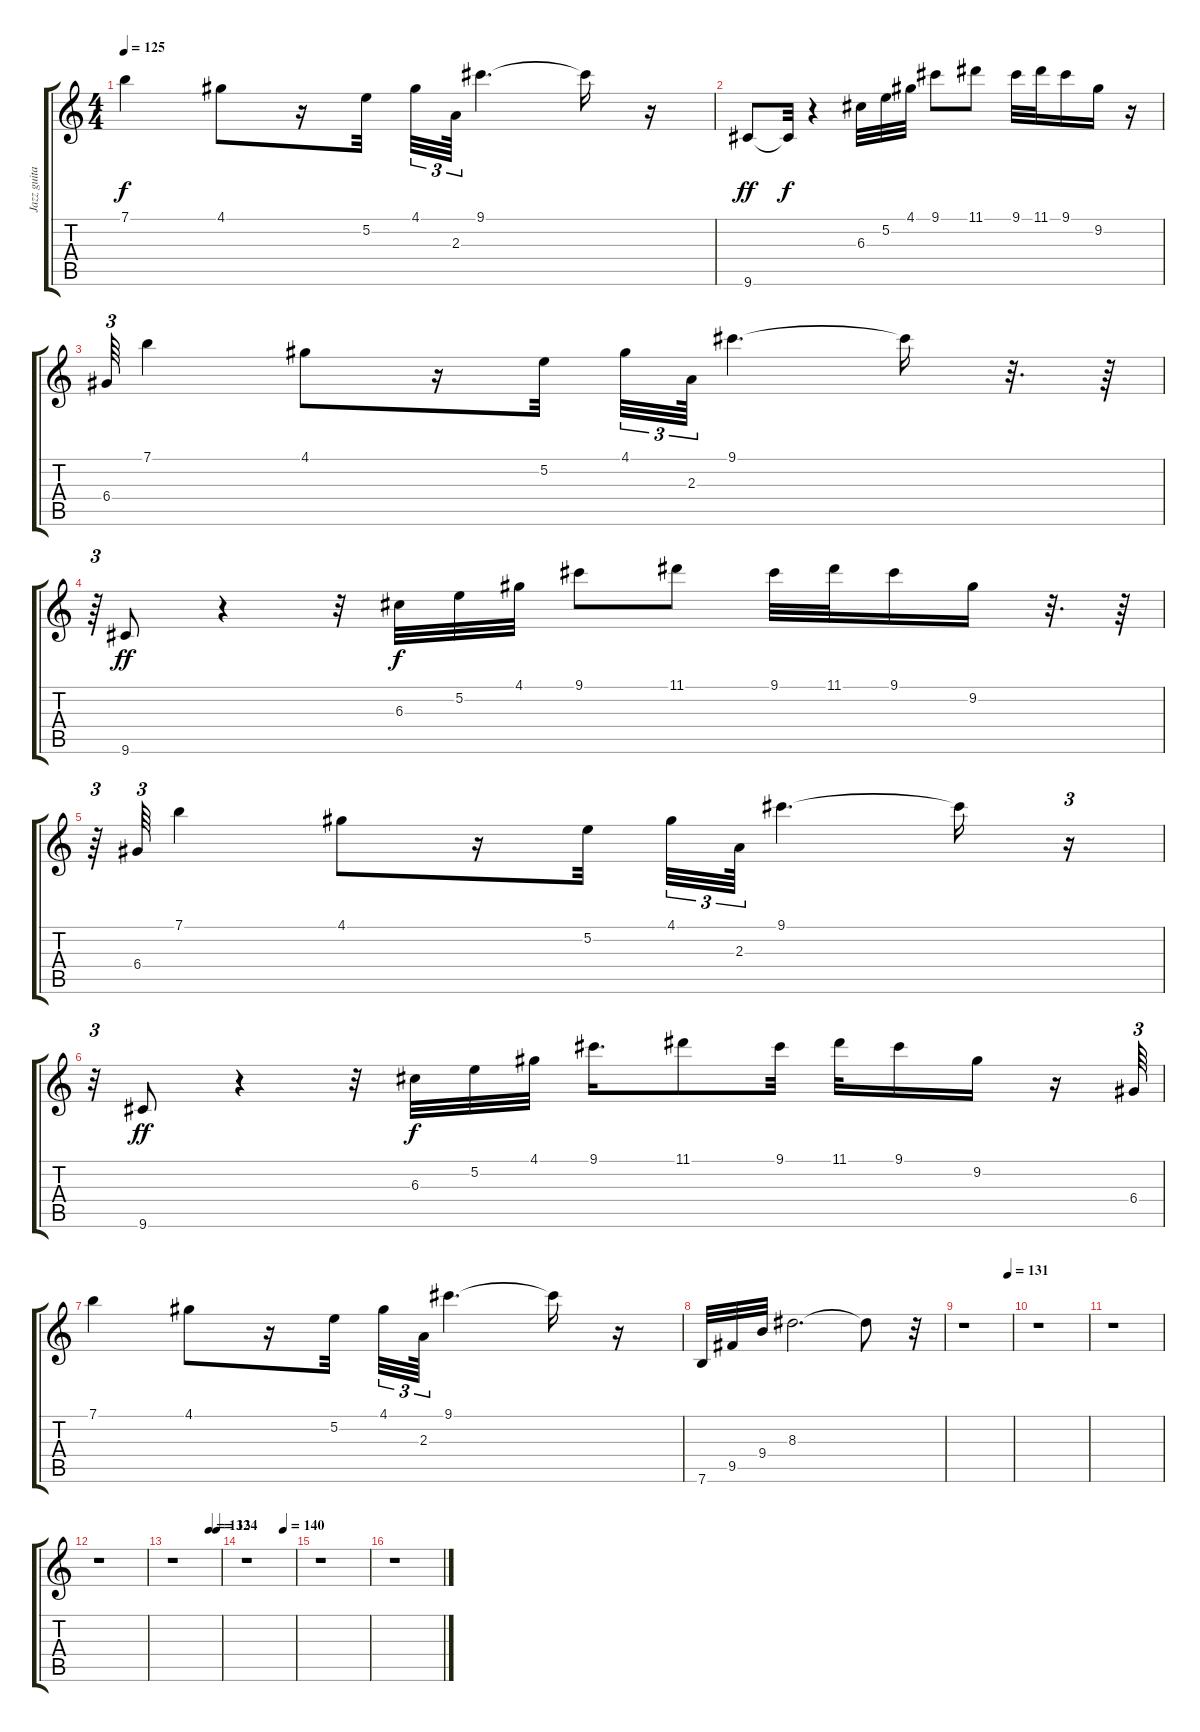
\track ("Jazz guitar " "Jazz guita") {instrument electricguitarjazz}
\staff {score tabs}
\tuning (E4 B3 G3 D3 A2 E2) {hide}
\ts (4 4)
\tempo 125
\clef g2
\ks c
7.1.4{dy f} 4.1.8 r.16 5.2.32 4.1.32{tu (3 2)} 2.3.64{tu (3 2)} 9.1.4{d} 9.1{t}.16 r.16 |
9.6.8{dy ff} 9.6{t}.32{dy f} r.4 6.3.32 5.2.32 4.1.32 9.1.8 11.1.8 9.1.32 11.1.32 9.1.16 9.2.16 r.16 |
6.4.64{tu (3 2)} 7.1.4 4.1.8 r.16 5.2.32 4.1.32{tu (3 2)} 2.3.64{tu (3 2)} 9.1.4{d} 9.1{t}.16 r.32{d} r.64 |
r.64{tu (3 2)} 9.6.8{dy ff} r.4 r.32 6.3.32{dy f} 5.2.32 4.1.32 9.1.8 11.1.8 9.1.32 11.1.32 9.1.16 9.2.16 r.32{d} r.64 |
r.64{tu (3 2)} 6.4.64{tu (3 2)} 7.1.4 4.1.8 r.16 5.2.32 4.1.32{tu (3 2)} 2.3.64{tu (3 2)} 9.1.4{d} 9.1{t}.16 r.16{tu (3 2)} |
r.32{tu (3 2)} 9.6.8{dy ff} r.4 r.32 6.3.32{dy f} 5.2.32 4.1.32 9.1.16{d} 11.1.8 9.1.32 11.1.32 9.1.16 9.2.16 r.16 6.4.64{tu (3 2)} |
7.1.4 4.1.8 r.16 5.2.32 4.1.32{tu (3 2)} 2.3.64{tu (3 2)} 9.1.4{d} 9.1{t}.16 r.16 |
7.6.32{volume 10} 9.5.32 9.4.32 8.3.2{d} 8.3{t}.8 r.32 |
\tempo (131 0.921875)
r.1 |
r.1 |
r.1 |
r.1 |
\tempo (132 0.765625)
\tempo (134 0.921875)
r.1 |
\tempo (140 0.765625)
r.1 |
r.1 |
r.1
